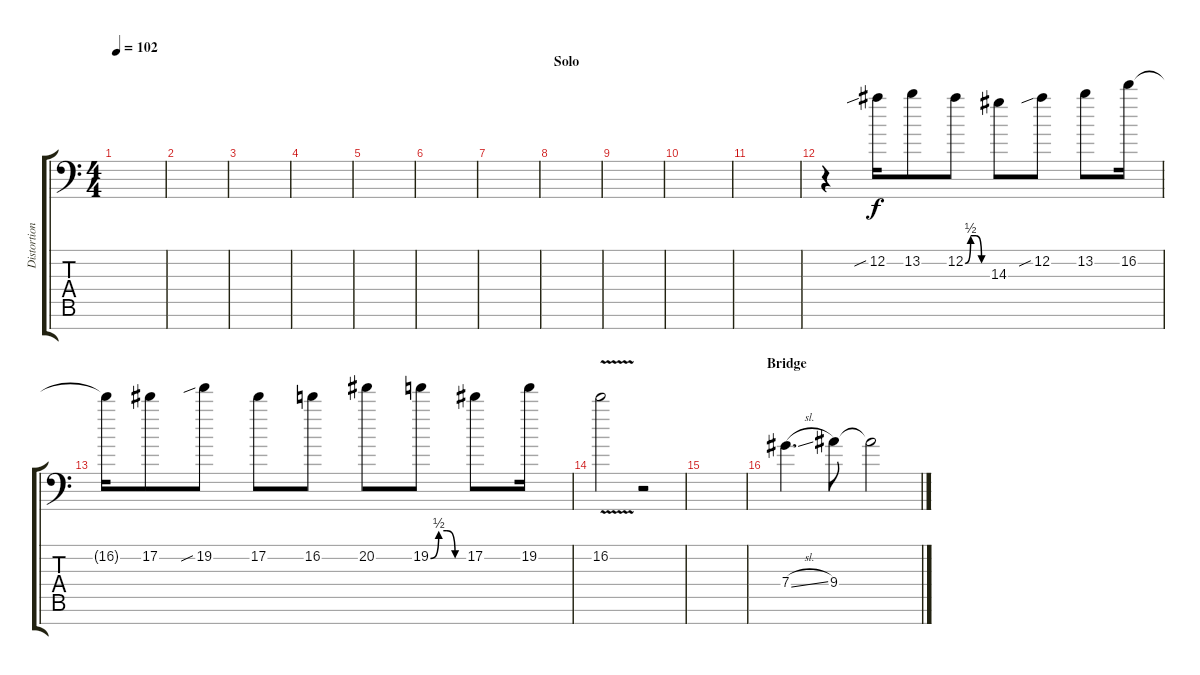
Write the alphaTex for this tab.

\track ("Distortion Guitar" "Distortion") {instrument distortionguitar}
\staff {score tabs}
\tuning (Eb4 Bb3 Gb3 Db3 Ab2 Eb2 Bb1) {hide}
\ts (4 4)
\tempo 102
\clef f4
\ks c
|
|
|
|
|
|
|
\section ("" "Solo")
|
|
|
|
r.4 12.2{sib}.16 13.2.8 12.2{be (custom 0 0 15 2 30 2 45 0 60 0)}.8 14.3.8 12.2{sib}.8 13.2.8 16.2.16 |
16.2{t}.16 17.2.8 19.2{sib}.8 17.2.8 16.2.8 20.2.8 19.2{be (custom 0 0 15 2 30 2 45 0 60 0)}.8 17.2.8 19.2.16 |
16.2{v}.2 r.2 |
|
\section ("" "Bridge")
7.4{sl}.4{d} 9.4.8 9.4{t}.2
